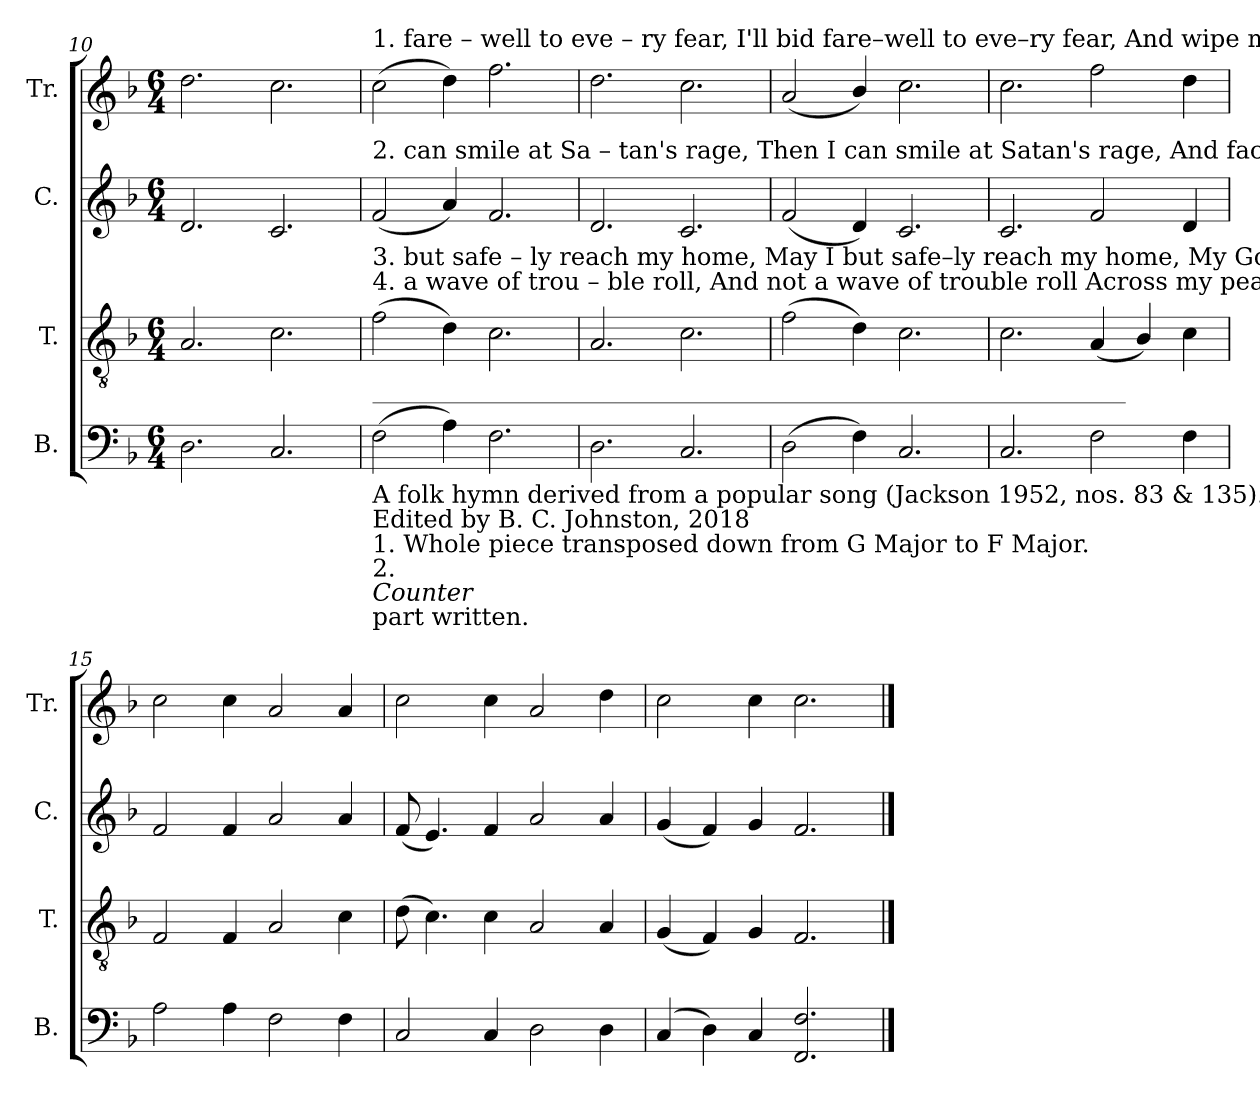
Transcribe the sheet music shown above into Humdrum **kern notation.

**kern	**kern	**kern	**kern
*part4	*part3	*part2	*part1
*staff4	*staff3	*staff2	*staff1
*I"B.	*I"T.	*I"C.	*I"Tr.
*I'B.	*I'T.	*I'C.	*I'Tr.
*clefF4	*clefGv2	*clefG2	*clefG2
*k[b-]	*k[b-]	*k[b-]	*k[b-]
*M6/4	*M6/4	*M6/4	*M6/4
=10	=10	=10	=10
2.D!\	2.A!/	2.d!/	2.dd!\
2.C!/	2.c!\	2.c!/	2.cc!\
=11	=11	=11	=11
!	!	!	!LO:TX:a:t=1. fare  –  well    to     eve  –  ry        fear,    I'll     bid  fare–well   to  eve–ry  fear,     And wipe my weeping  eyes.
!	!	!LO:TX:a:t=2.  can    smile   at     Sa  –   tan's   rage,   Then    I   can   smile  at  Satan's  rage,     And  face a  frowning world.	!
!	!	!LO:TX:b:t=3.  but     safe  –  ly    reach   my   home,   May    I   but  safe–ly  reach my home,     My God, my heav'n, my all!	!
!	!LO:TX:a:t=4.   a       wave     of    trou – ble       roll,    And    not    a   wave  of trouble  roll       Across  my  peaceful  breast.	!	!
!LO:TX:a:t=______________________________________________________________	!	!	!
!LO:TX:b:t=A folk hymn derived from a popular song (Jackson 1952, nos. 83 & 135).	!	!	!
!LO:TX:b:t=Edited by B. C. Johnston, 2018	!	!	!
!LO:TX:b:t=1. Whole piece transposed down from G Major to F Major.	!	!	!
!LO:TX:b:t=2.	!	!	!
!LO:TX:b:i:t=Counter	!	!	!
!LO:TX:b:t=part written.	!	!	!
(2F!\	(2f!\	(2f!/	(2cc!\
4A!\)	4d!\)	4a!/)	4dd!\)
2.F!\	2.c!\	2.f!/	2.ff!\
=12	=12	=12	=12
2.D!\	2.A!/	2.d!/	2.dd!\
2.C!/	2.c!\	2.c!/	2.cc!\
=13	=13	=13	=13
(2D!\	(2f!\	(2f!/	(2a!/
4F!\)	4d!\)	4d!/)	4b-!/)
2.C!/	2.c!\	2.c!/	2.cc!\
=14	=14	=14	=14
2.C!/	2.c!\	2.c!/	2.cc!\
2F!\	(4A!/	2f!/	2ff!\
.	4B-!/)	.	.
4F!\	4c!\	4d!/	4dd!\
=15	=15	=15	=15
2A!\	2F!/	2f!/	2cc!\
4A!\	4F!/	4f!/	4cc!\
2F!\	2A!/	2a!/	2a!/
4F!\	4c!\	4a!/	4a!/
=16	=16	=16	=16
2C!/	(8d!\	(8f!/	2cc!\
.	4.c!\)	4.e!/)	.
4C!/	4c!\	4f!/	4cc!\
2D!\	2A!/	2a!/	2a!/
4D!\	4A!/	4a!/	4dd!\
=17	=17	=17	=17
(4C!/	(4G!/	(4g!/	2cc!\
4D!\)	4F!/)	4f!/)	.
4C!/	4G!/	4g!/	4cc!\
2.FF!/ 2.F!/	2.F!/	2.f!/	2.cc!\
==	==	==	==
*-	*-	*-	*-
